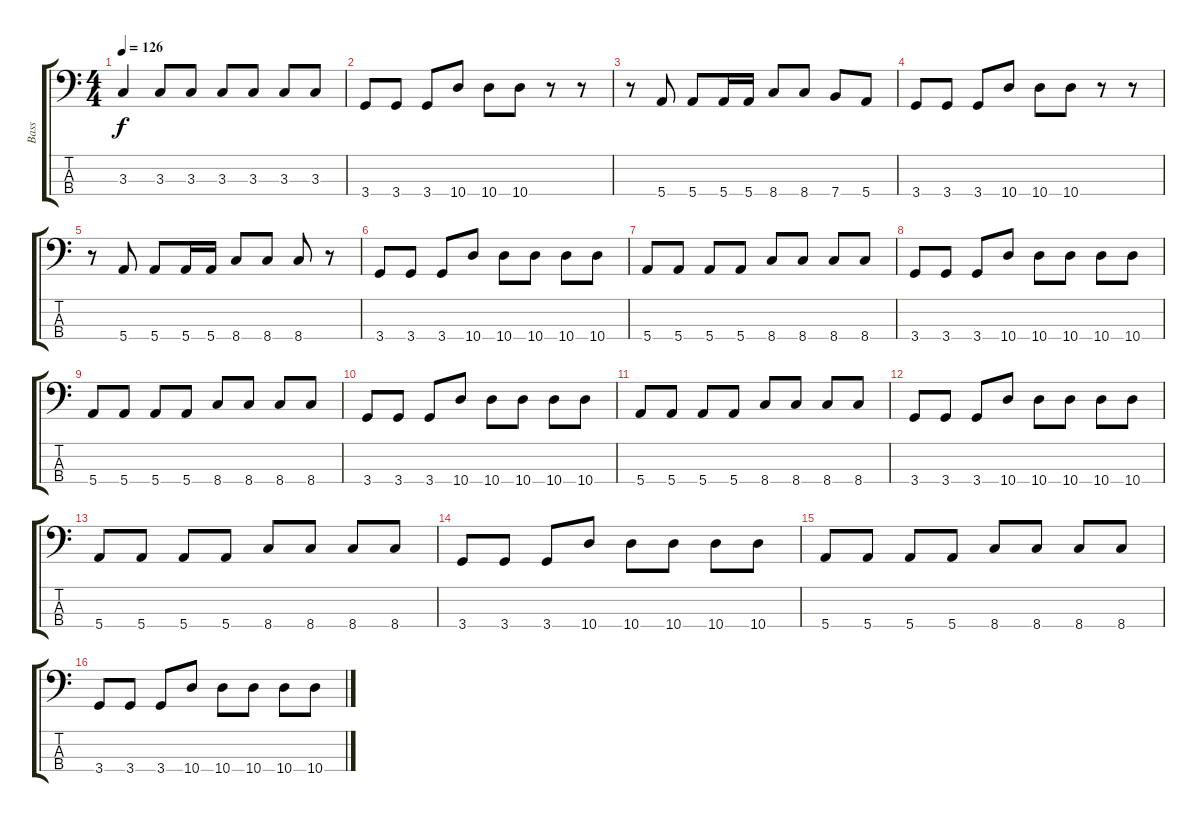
\track ("Bass" "Bass") {instrument electricbassfinger}
\staff {score tabs}
\tuning (G2 D2 A1 E1) {hide}
\ts (4 4)
\tempo 126
\clef f4
\ks c
3.3{t}.4{dy f} 3.3.8 3.3.8 3.3.8 3.3.8 3.3.8 3.3.8 |
3.4.8 3.4.8 3.4.8 10.4.8 10.4.8 10.4.8 r.8 r.8 |
r.8 5.4.8 5.4.8 5.4.16 5.4.16 8.4.8 8.4.8 7.4.8 5.4.8 |
3.4.8 3.4.8 3.4.8 10.4.8 10.4.8 10.4.8 r.8 r.8 |
r.8 5.4.8 5.4.8 5.4.16 5.4.16 8.4.8 8.4.8 8.4.8 r.8 |
3.4.8 3.4.8 3.4.8 10.4.8 10.4.8 10.4.8 10.4.8 10.4.8 |
5.4.8 5.4.8 5.4.8 5.4.8 8.4.8 8.4.8 8.4.8 8.4.8 |
3.4.8 3.4.8 3.4.8 10.4.8 10.4.8 10.4.8 10.4.8 10.4.8 |
5.4.8 5.4.8 5.4.8 5.4.8 8.4.8 8.4.8 8.4.8 8.4.8 |
3.4.8 3.4.8 3.4.8 10.4.8 10.4.8 10.4.8 10.4.8 10.4.8 |
5.4.8 5.4.8 5.4.8 5.4.8 8.4.8 8.4.8 8.4.8 8.4.8 |
3.4.8 3.4.8 3.4.8 10.4.8 10.4.8 10.4.8 10.4.8 10.4.8 |
5.4.8 5.4.8 5.4.8 5.4.8 8.4.8 8.4.8 8.4.8 8.4.8 |
3.4.8 3.4.8 3.4.8 10.4.8 10.4.8 10.4.8 10.4.8 10.4.8 |
5.4.8 5.4.8 5.4.8 5.4.8 8.4.8 8.4.8 8.4.8 8.4.8 |
3.4.8 3.4.8 3.4.8 10.4.8 10.4.8 10.4.8 10.4.8 10.4.8
